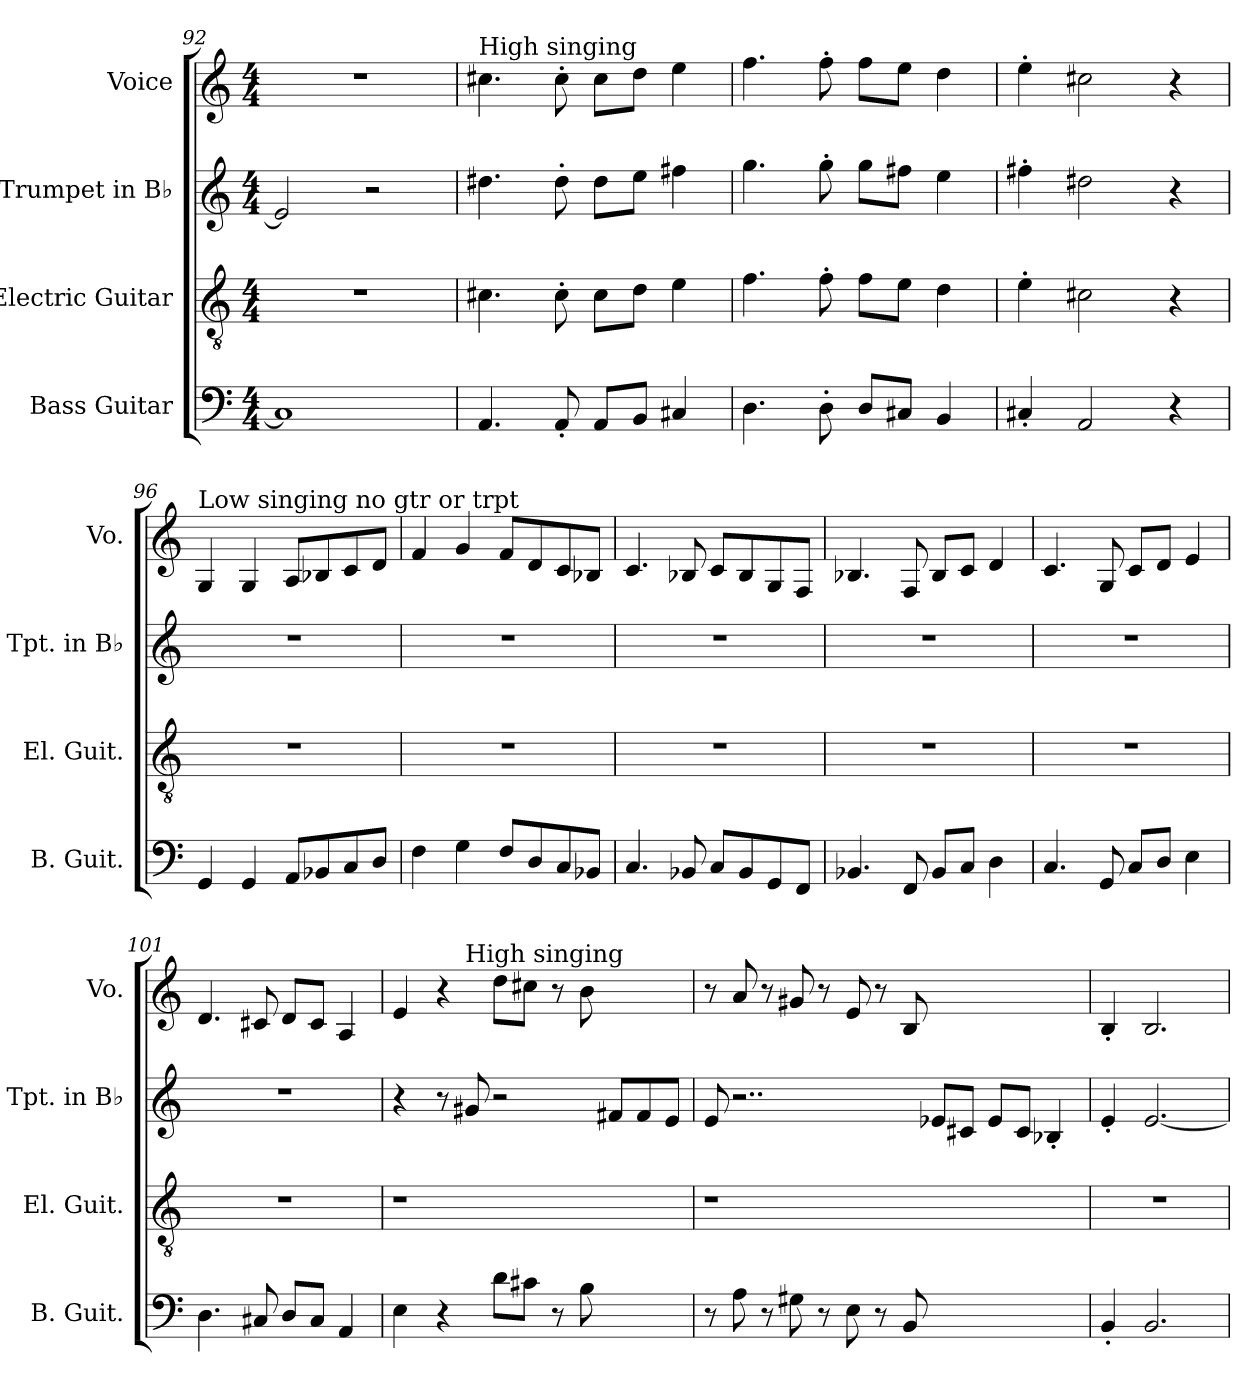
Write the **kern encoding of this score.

**kern	**kern	**kern	**kern
*part4	*part3	*part2	*part1
*staff4	*staff3	*staff2	*staff1
*I"Bass Guitar	*I"Electric Guitar	*I"Trumpet in B♭	*I"Voice
*I'B. Guit.	*I'El. Guit.	*I'Tpt. in B♭	*I'Vo.
*clefF4	*clefGv2	*clefG2	*clefG2
*ITrd7c12	*	*ITrd1c2	*
*k[]	*k[]	*k[b-e-]	*k[]
*M4/4	*M4/4	*M4/4	*M4/4
=92	=92	=92	=92
1CC#]	1r	2d-/]	1r
.	.	2r	.
=93	=93	=93	=93
!	!	!	!LO:TX:t=High singing
4.AAA/	4.c#X\	4.cc#X\	4.cc#X\
8AAA'/	8c#'\	8cc#'\	8cc#'\
8AAA/L	8c#\L	8cc#\L	8cc#\L
8BBB/J	8d\J	8dd\J	8dd\J
4CC#X/	4e\	4een\	4ee\
!!LO:LB:g=z
=94	=94	=94	=94
4.DD\	4.f\	4.ff\	4.ff\
8DD'\	8f'\	8ff'\	8ff'\
8DD/L	8f\L	8ff\L	8ff\L
8CC#X/J	8e\J	8een\J	8ee\J
4BBB/	4d\	4dd\	4dd\
=95	=95	=95	=95
4CC#X'/	4e'\	4een'\	4ee'\
2AAA/	2c#X\	2cc#X\	2cc#X\
4r	4r	4r	4r
=96	=96	=96	=96
!	!	!	!LO:TX:t=Low singing no gtr or trpt
4GGG/	1r	1r	4G/
4GGG/	.	.	4G/
8AAA/L	.	.	8A/L
8BBB-X/	.	.	8B-X/
8CC/	.	.	8c/
8DD/J	.	.	8d/J
=97	=97	=97	=97
4FF\	1r	1r	4f/
4GG\	.	.	4g/
8FF/L	.	.	8f/L
8DD/	.	.	8d/
8CC/	.	.	8c/
8BBB-X/J	.	.	8B-X/J
=98	=98	=98	=98
4.CC/	1r	1r	4.c/
8BBB-X/	.	.	8B-X/
8CC/L	.	.	8c/L
8BBB-/	.	.	8B-/
8GGG/	.	.	8G/
8FFF/J	.	.	8F/J
!!LO:LB:g=z
=99	=99	=99	=99
4.BBB-X/	1r	1r	4.B-X/
8FFF/	.	.	8F/
8BBB-/L	.	.	8B-/L
8CC/J	.	.	8c/J
4DD\	.	.	4d/
=100	=100	=100	=100
4.CC/	1r	1r	4.c/
8GGG/	.	.	8G/
8CC/L	.	.	8c/L
8DD/J	.	.	8d/J
4EE\	.	.	4e/
=101	=101	=101	=101
4.DD\	1r	1r	4.d/
8CC#X/	.	.	8c#X/
8DD/L	.	.	8d/L
8CC#/J	.	.	8c#/J
4AAA/	.	.	4A/
=102	=102	=102	=102
*	*	*	*^
4EE\	1r	4r	4e/	4.ryy
4r	.	8r	4r	.
!	!	!	!	!LO:TX:t=High singing
.	.	8f#X/	.	1ryy
8D\L	.	2r	8dd\L	.
8C#X\J	.	.	8cc#X\J	.
8r	.	.	8r	.
8BB\	.	.	8b\	.
4.ryy	4.ryy	8en/L	4.ryy	.
.	.	8e/	.	.
.	.	8d/J	.	.
*	*	*	*v	*v
!!LO:LB:g=z
=103	=103	=103	=103
8r	1r	8d/	8r
8AA\	.	2..r	8a/
8r	.	.	8r
8GG#X\	.	.	8g#X/
8r	.	.	8r
8EE\	.	.	8e/
8r	.	.	8r
8BBB/	.	.	8B/
2.ryy	2.ryy	8d-X/L	2.ryy
.	.	8Bn/J	.
.	.	8d-/L	.
.	.	8B/J	.
.	.	4A-X'/	.
=104	=104	=104	=104
4BBB'/	1r	4d'/	4B'/
2.BBB/	.	[2.d/	2.B/
=	=	=	=
*-	*-	*-	*-
